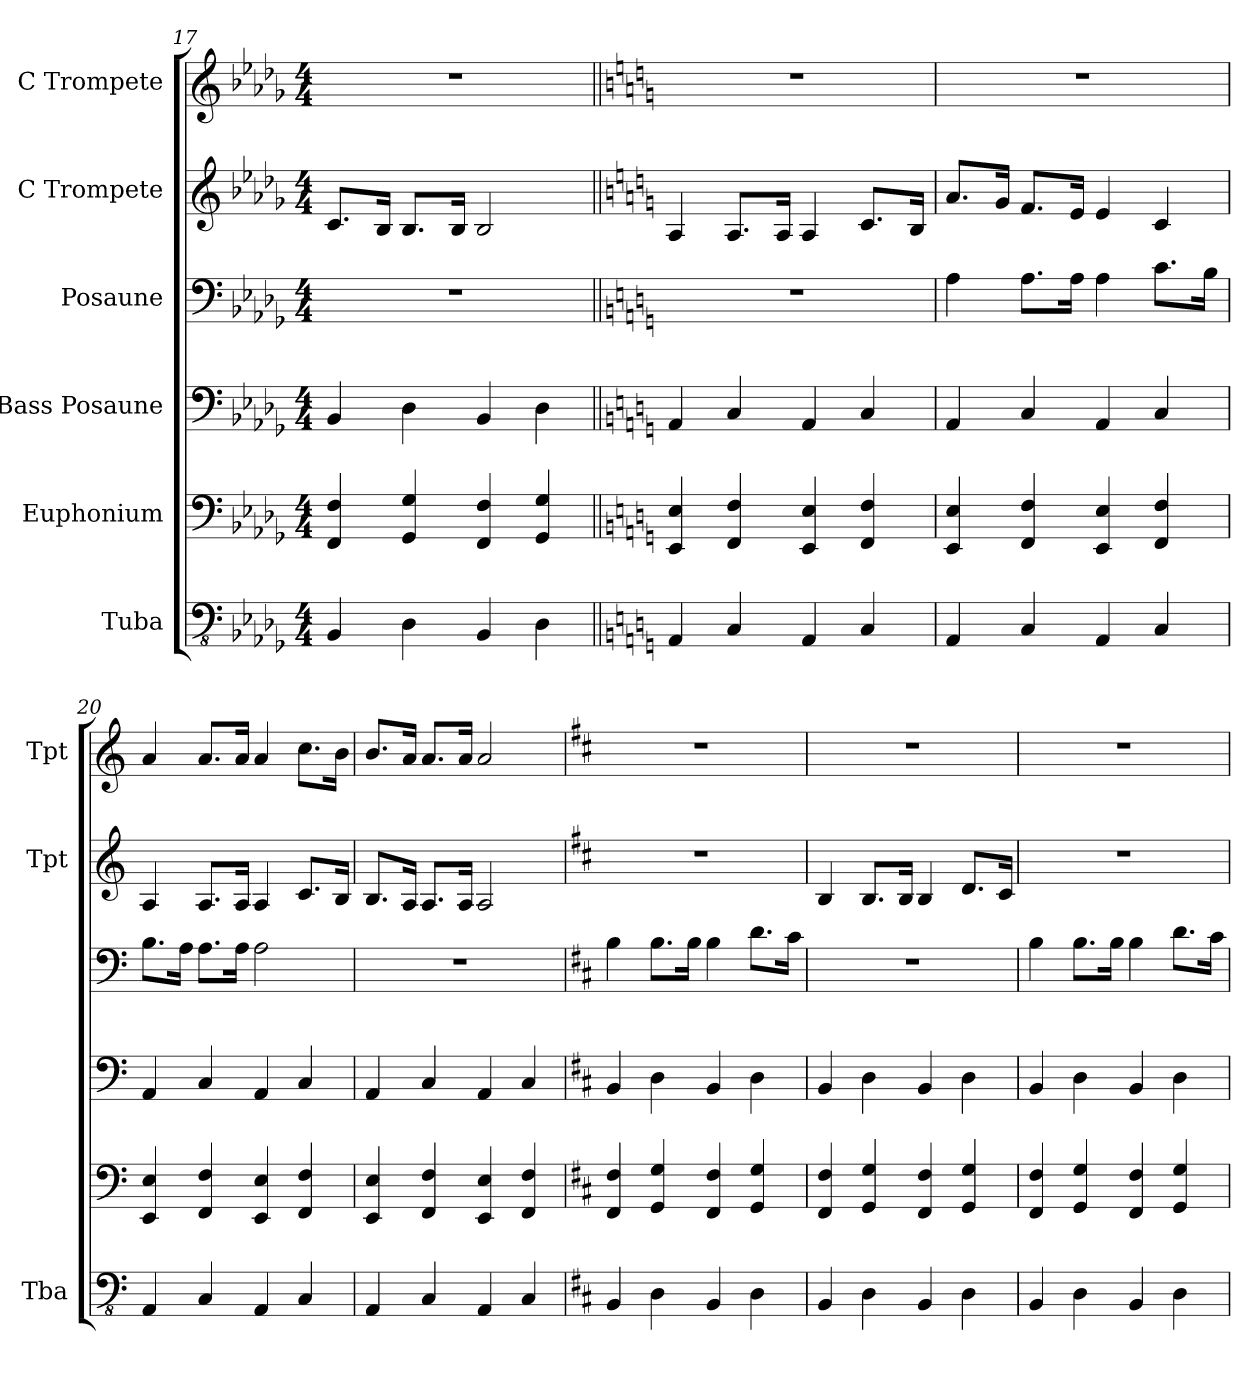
**kern	**kern	**kern	**kern	**kern	**kern
*part6	*part5	*part4	*part3	*part2	*part1
*staff6	*staff5	*staff4	*staff3	*staff2	*staff1
*I"Tuba	*I"Euphonium	*I"Bass Posaune	*I"Posaune	*I"C Trompete	*I"C Trompete
*I'Tba	*	*	*	*I'Tpt	*I'Tpt
*clefFv4	*clefF4	*clefF4	*clefF4	*clefG2	*clefG2
*k[b-e-a-d-g-]	*k[b-e-a-d-g-]	*k[b-e-a-d-g-]	*k[b-e-a-d-g-]	*k[b-e-a-d-g-]	*k[b-e-a-d-g-]
*M4/4	*M4/4	*M4/4	*M4/4	*M4/4	*M4/4
=17	=17	=17	=17	=17	=17
4BBB-/	4FF/ 4F/	4BB-/	1r	8.c/L	1r
.	.	.	.	16B-/Jk	.
4DD-\	4GG-/ 4G-/	4D-\	.	8.B-/L	.
.	.	.	.	16B-/Jk	.
4BBB-/	4FF/ 4F/	4BB-/	.	2B-/	.
4DD-\	4GG-/ 4G-/	4D-\	.	.	.
!!LO:LB:g=z
=18||	=18||	=18||	=18||	=18||	=18||
*k[]	*k[]	*k[]	*k[]	*k[]	*k[]
4AAA/	4EE/ 4E/	4AA/	1r	4A/	1r
4CC/	4FF/ 4F/	4C/	.	8.A/L	.
.	.	.	.	16A/Jk	.
4AAA/	4EE/ 4E/	4AA/	.	4A/	.
4CC/	4FF/ 4F/	4C/	.	8.c/L	.
.	.	.	.	16B/Jk	.
=19	=19	=19	=19	=19	=19
4AAA/	4EE/ 4E/	4AA/	4A\	8.a/L	1r
.	.	.	.	16g/Jk	.
4CC/	4FF/ 4F/	4C/	8.A\L	8.f/L	.
.	.	.	16A\Jk	16e/Jk	.
4AAA/	4EE/ 4E/	4AA/	4A\	4e/	.
4CC/	4FF/ 4F/	4C/	8.c\L	4c/	.
.	.	.	16B\Jk	.	.
=20	=20	=20	=20	=20	=20
4AAA/	4EE/ 4E/	4AA/	8.B\L	4A/	4a/
.	.	.	16A\Jk	.	.
4CC/	4FF/ 4F/	4C/	8.A\L	8.A/L	8.a/L
.	.	.	16A\Jk	16A/Jk	16a/Jk
4AAA/	4EE/ 4E/	4AA/	2A\	4A/	4a/
4CC/	4FF/ 4F/	4C/	.	8.c/L	8.cc\L
.	.	.	.	16B/Jk	16b\Jk
=21	=21	=21	=21	=21	=21
4AAA/	4EE/ 4E/	4AA/	1r	8.B/L	8.b/L
.	.	.	.	16A/Jk	16a/Jk
4CC/	4FF/ 4F/	4C/	.	8.A/L	8.a/L
.	.	.	.	16A/Jk	16a/Jk
4AAA/	4EE/ 4E/	4AA/	.	2A/	2a/
4CC/	4FF/ 4F/	4C/	.	.	.
=22	=22	=22	=22	=22	=22
*k[f#c#]	*k[f#c#]	*k[f#c#]	*k[f#c#]	*k[f#c#]	*k[f#c#]
4BBB/	4FF#/ 4F#/	4BB/	4B\	1r	1r
4DD\	4GG/ 4G/	4D\	8.B\L	.	.
.	.	.	16B\Jk	.	.
4BBB/	4FF#/ 4F#/	4BB/	4B\	.	.
4DD\	4GG/ 4G/	4D\	8.d\L	.	.
.	.	.	16c#\Jk	.	.
=23	=23	=23	=23	=23	=23
4BBB/	4FF#/ 4F#/	4BB/	1r	4B/	1r
4DD\	4GG/ 4G/	4D\	.	8.B/L	.
.	.	.	.	16B/Jk	.
4BBB/	4FF#/ 4F#/	4BB/	.	4B/	.
4DD\	4GG/ 4G/	4D\	.	8.d/L	.
.	.	.	.	16c#/Jk	.
!!LO:PB:g=z
=24	=24	=24	=24	=24	=24
4BBB/	4FF#/ 4F#/	4BB/	4B\	1r	1r
4DD\	4GG/ 4G/	4D\	8.B\L	.	.
.	.	.	16B\Jk	.	.
4BBB/	4FF#/ 4F#/	4BB/	4B\	.	.
4DD\	4GG/ 4G/	4D\	8.d\L	.	.
.	.	.	16c#\Jk	.	.
=	=	=	=	=	=
*-	*-	*-	*-	*-	*-
